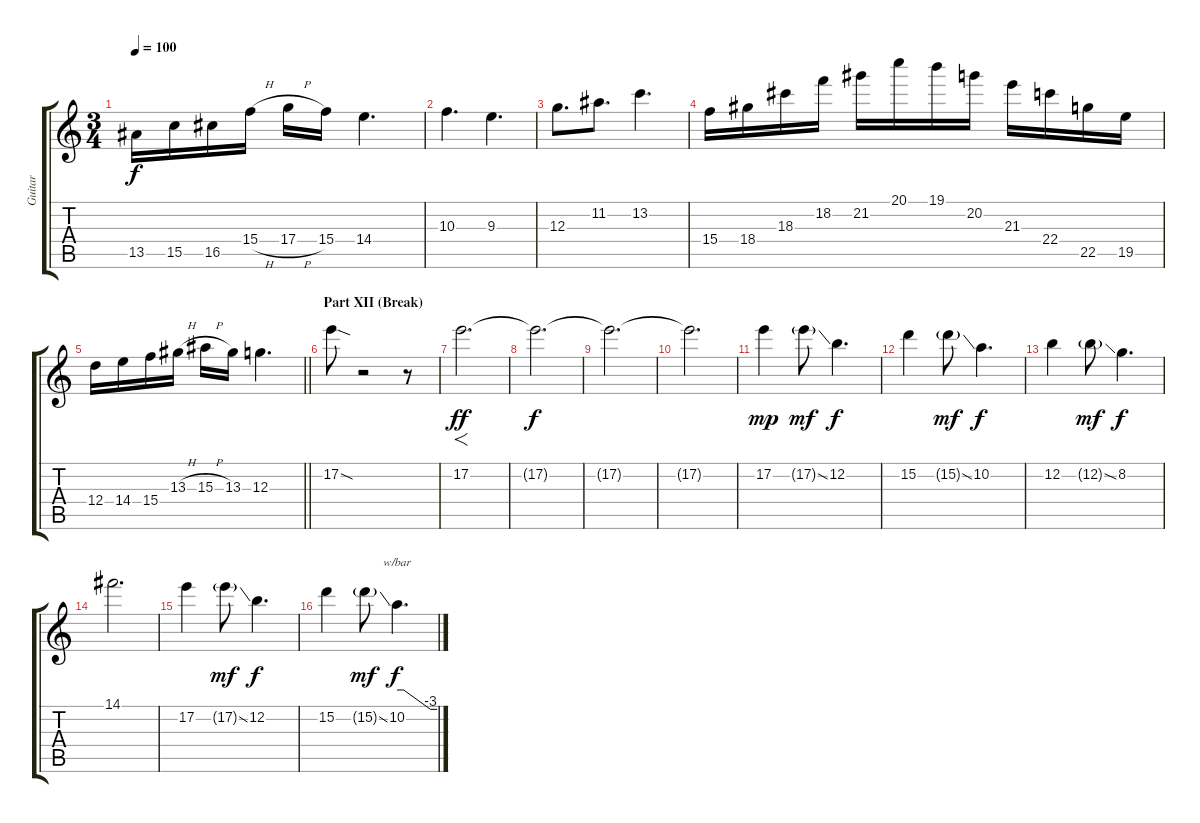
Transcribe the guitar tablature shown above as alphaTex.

\track ("Guitar" "Guitar") {instrument overdrivenguitar}
\staff {score tabs}
\tuning (E4 B3 G3 D3 A2 E2) {hide}
\ts (3 4)
\tempo 100
\clef g2
\ks c
13.5.16{dy f} 15.5.16 16.5.16 15.4{h}.16 17.4{h}.16 15.4.16 14.4.4{d} |
10.3.4{d} 9.3.4{d} |
12.3.8{d} 11.2.8{d} 13.2.4{d} |
15.4.16 18.4.16 18.3.16 18.2.16 21.2.16 20.1.16 19.1.16 20.2.16 21.3.16 22.4.16 22.5.16 19.5.16 |
\barLineRight lightlight
12.4.16 14.4.16 15.4.16 13.3{h}.16 15.3{h}.16 13.3.16 12.3.4{d} |
\section ("" "Part XII (Break)")
17.2{sod}.8 r.2 r.8 |
17.2.2{f d dy ff} |
17.2{t}.2{d dy f} |
17.2{t}.2{d} |
17.2{t}.2{d} |
17.2.4{dy mp} 17.2{ss g}.8{dy mf} 12.2.4{d dy f} |
15.2.4 15.2{ss g}.8{dy mf} 10.2.4{d dy f} |
12.2.4 12.2{ss g}.8{dy mf} 8.2.4{d dy f} |
14.1.2{d} |
17.2.4 17.2{ss g}.8{dy mf} 12.2.4{d dy f} |
15.2.4 15.2{ss g}.8{dy mf} 10.2.4{d tbe (custom default 0 0 10 0 50 -12 60 -12) dy f}
